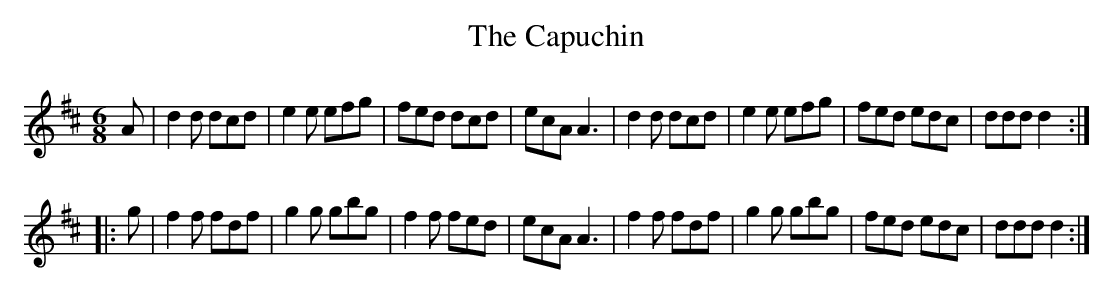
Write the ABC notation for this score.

X:1
T:Capuchin, The
M:6/8
K:D
A|\
d2d dcd| e2e efg| fed dcd| ecA A3|\
d2d dcd| e2e efg| fed edc| ddd d2::
g|\
f2f fdf| g2g gbg| f2f fed| ecA A3|\
f2f fdf| g2g gbg| fed edc| ddd d2:|
